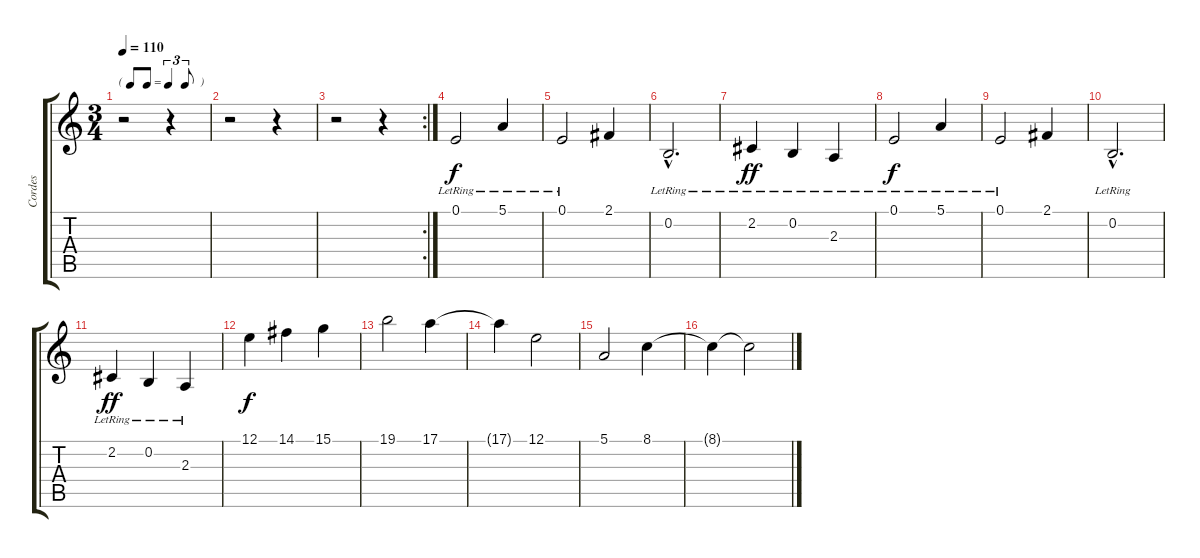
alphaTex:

\track ("Cordes" "Cordes") {instrument synthstrings1}
\staff {score tabs}
\tuning (E4 B3 G3 D3 A2 E2) {hide}
\ts (3 4)
\tf triplet8th
\tempo 110
\clef g2
\ks c
r.2{dy f} r.4 |
r.2 r.4 |
\rc 2
r.2 r.4 |
0.1{lr}.2 5.1{lr}.4 |
0.1{lr}.2 2.1.4 |
0.2{hac lr}.2{d} |
2.2{lr}.4{dy ff} 0.2{lr}.4 2.3{lr}.4 |
0.1{lr}.2{dy f} 5.1{lr}.4 |
0.1{lr}.2 2.1.4 |
0.2{hac lr}.2{d} |
2.2{lr}.4{dy ff} 0.2{lr}.4 2.3{lr}.4 |
12.1.4{dy f} 14.1.4 15.1.4 |
19.1.2 17.1.4 |
17.1{t}.4 12.1.2 |
5.1.2 8.1.4 |
8.1{t}.4 8.1{t}.2
